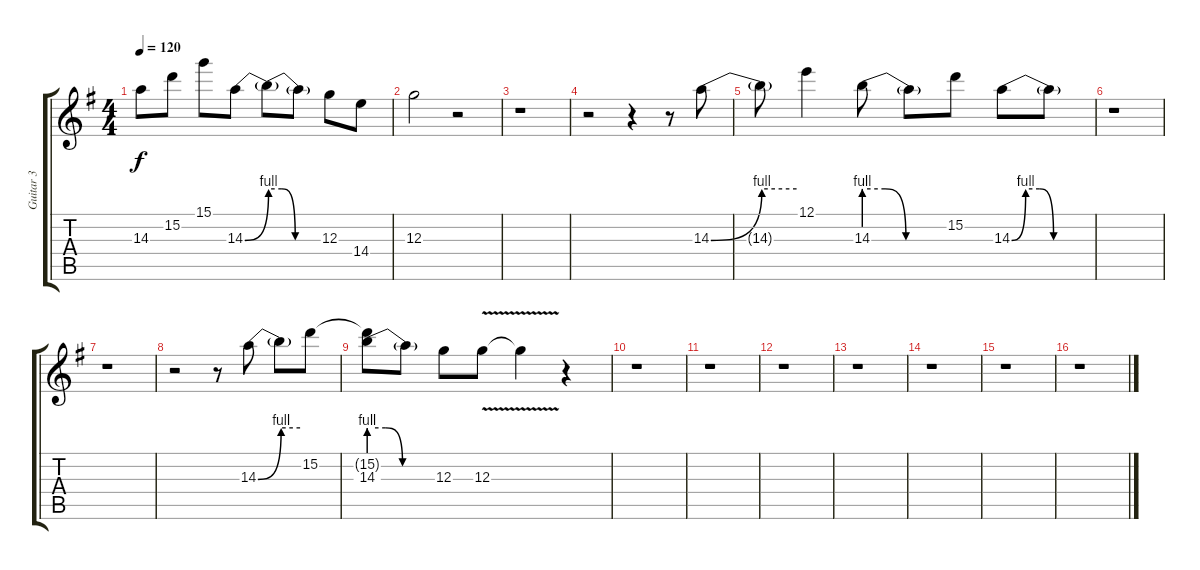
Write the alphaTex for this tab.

\track ("Guitar 3" "Guitar 3") {instrument distortionguitar}
\staff {score tabs}
\tuning (E4 B3 G3 D3 A2 E2) {hide}
\ts (4 4)
\tempo 120
\clef g2
\ks g
14.3{t}.8{dy f} 15.2.8 15.1.8 14.3{be (bend 0 0 60 4)}.8 14.3{be (custom 0 4 15 4 30 0 60 0) t}.8 14.3{t}.8 12.3.8 14.4.8 |
12.3.2 r.2 |
r.1 |
r.2 r.4 r.8 14.3{be (bend 0 0 60 4)}.8 |
14.3{be (hold 0 4 60 4) t}.8 12.1.4 14.3{be (custom 0 4 15 4 30 0 60 0)}.8 14.3{t}.8 15.2.8 14.3{be (custom 0 0 10 4 20 4 30 0 60 0)}.8 14.3{t}.8 |
r.1 |
r.1 |
r.2 r.8 14.3{be (bend 0 0 60 4)}.8 14.3{be (hold 0 4 60 4) t}.8 15.2.8 |
(15.2{t} 14.3{be (custom 0 4 15 4 30 0 60 0)}).8 14.3{t}.8 12.3.8 12.3{v}.8 12.3{t}.4 r.4 |
r.1 |
r.1 |
r.1 |
r.1 |
r.1 |
r.1 |
r.1
